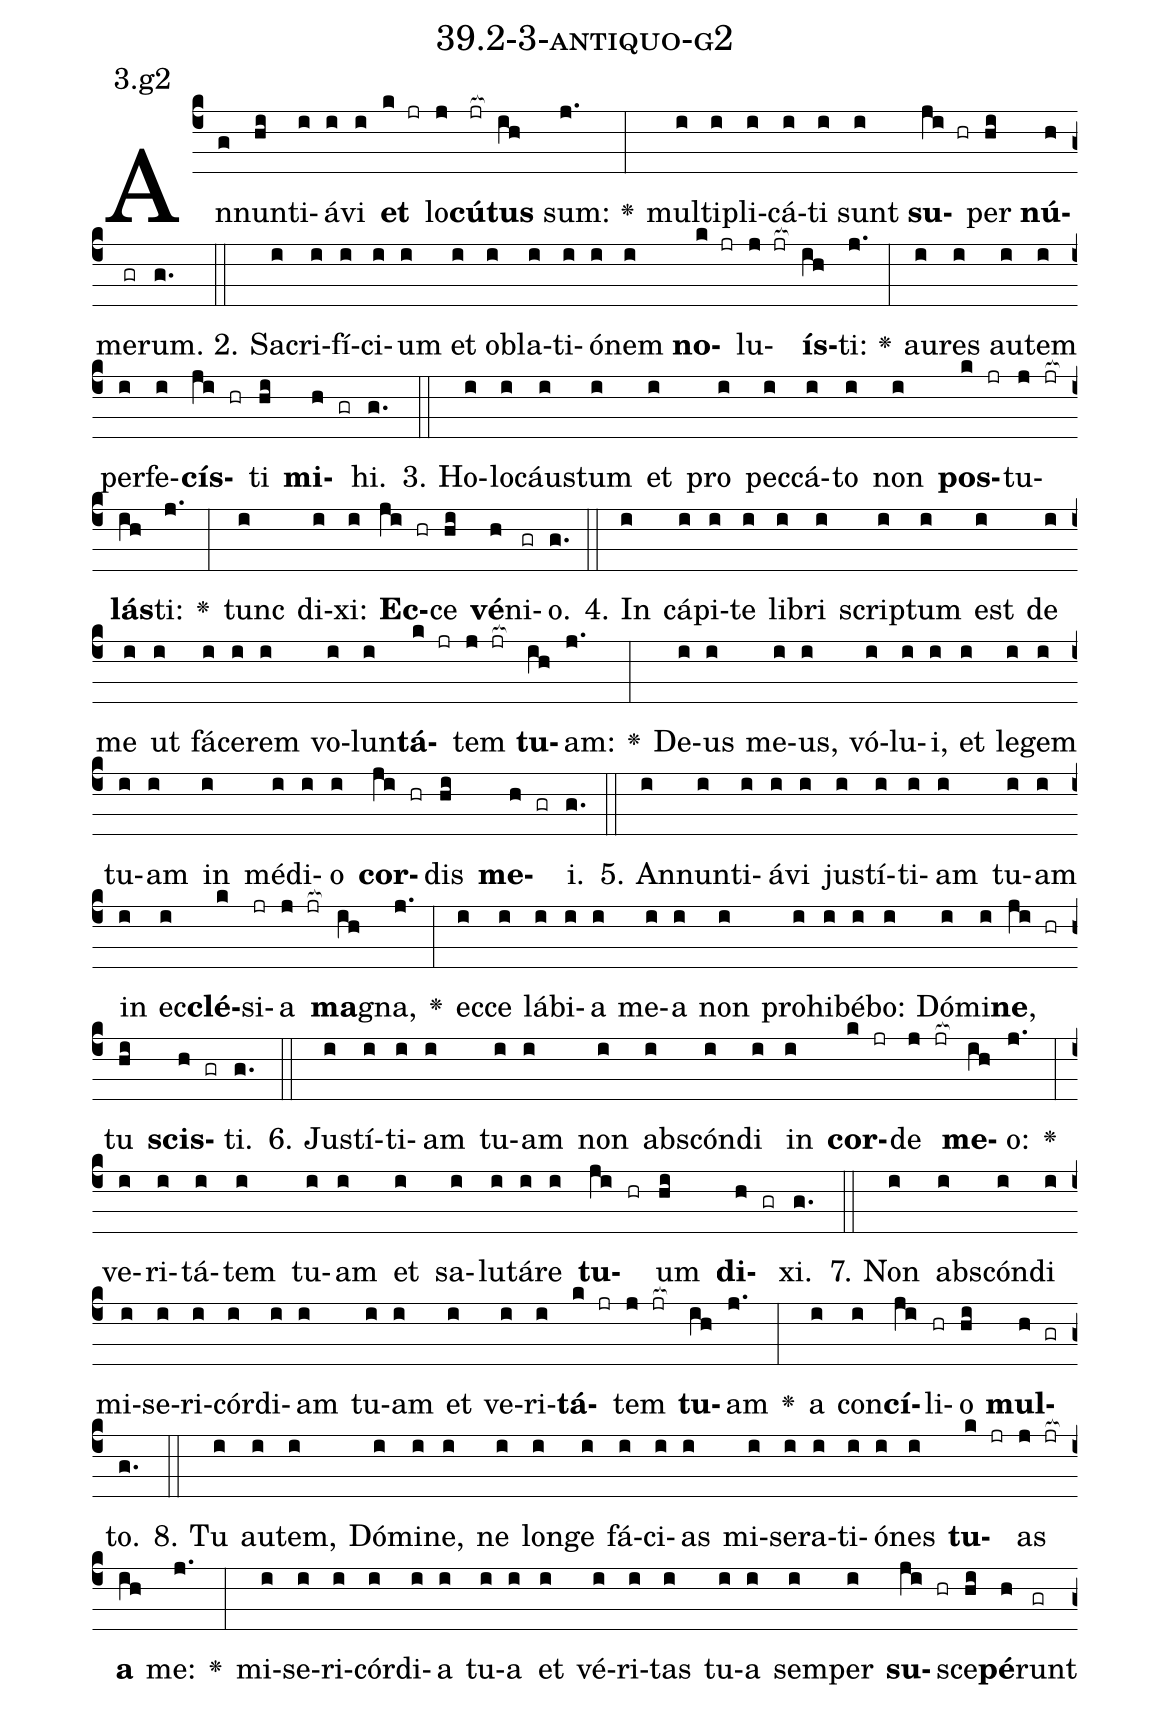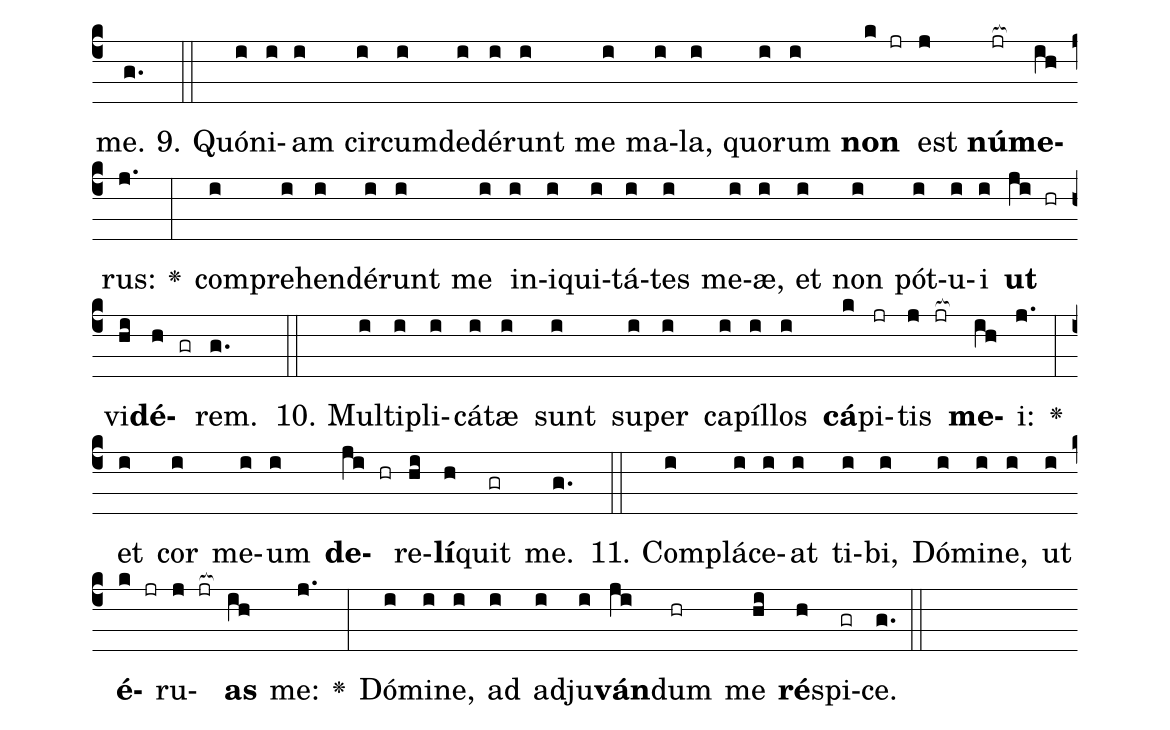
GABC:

name: 39.2-3-antiquo-g2;
annotation: 3.g2;
%%
(c4)An(g)nun(hi)ti(i)á(i)vi(i) <b>et</b>(k jr) lo(j)<b>cú</b>(jr[ocb:1{])<b>tus</b>(ih[ocb:0}]) sum:(j.) <v>\greheightstar</v>(:) mul(i)ti(i)pli(i)cá(i)ti(i) sunt(i) <b>su</b>(ji hr)per(hi) <b>nú</b>(h)me(gr)rum.(g.) (::)
2. Sa(i)cri(i)fí(i)ci(i)um(i) et(i) ob(i)la(i)ti(i)ó(i)nem(i) <b>no</b>(k jr)lu(j jr[ocb:1{])<b>ís</b>(ih[ocb:0}])ti:(j.) <v>\greheightstar</v>(:) au(i)res(i) au(i)tem(i) per(i)fe(i)<b>cís</b>(ji hr)ti(hi) <b>mi</b>(h gr)hi.(g.) (::)
3. Ho(i)lo(i)cáus(i)tum(i) et(i) pro(i) pec(i)cá(i)to(i) non(i) <b>pos</b>(k jr)tu(j jr[ocb:1{])<b>lás</b>(ih[ocb:0}])ti:(j.) <v>\greheightstar</v>(:) tunc(i) di(i)xi:(i) <b>Ec</b>(ji hr)ce(hi) <b>vé</b>(h)ni(gr)o.(g.) (::)
4. In(i) cá(i)pi(i)te(i) li(i)bri(i) scrip(i)tum(i) est(i) de(i) me(i) ut(i) fá(i)ce(i)rem(i) vo(i)lun(i)<b>tá</b>(k jr)tem(j jr[ocb:1{]) <b>tu</b>(ih[ocb:0}])am:(j.) <v>\greheightstar</v>(:) De(i)us(i) me(i)us,(i) vó(i)lu(i)i,(i) et(i) le(i)gem(i) tu(i)am(i) in(i) mé(i)di(i)o(i) <b>cor</b>(ji hr)dis(hi) <b>me</b>(h gr)i.(g.) (::)
5. An(i)nun(i)ti(i)á(i)vi(i) jus(i)tí(i)ti(i)am(i) tu(i)am(i) in(i) ec(i)<b>clé</b>(k)si(jr)a(j jr[ocb:1{]) <b>ma</b>(ih[ocb:0}])gna,(j.) <v>\greheightstar</v>(:) ec(i)ce(i) lá(i)bi(i)a(i) me(i)a(i) non(i) pro(i)hi(i)bé(i)bo:(i) Dó(i)mi(i)<b>ne</b>,(ji hr) tu(hi) <b>scis</b>(h gr)ti.(g.) (::)
6. Jus(i)tí(i)ti(i)am(i) tu(i)am(i) non(i) abs(i)cón(i)di(i) in(i) <b>cor</b>(k jr)de(j jr[ocb:1{]) <b>me</b>(ih[ocb:0}])o:(j.) <v>\greheightstar</v>(:) ve(i)ri(i)tá(i)tem(i) tu(i)am(i) et(i) sa(i)lu(i)tá(i)re(i) <b>tu</b>(ji hr)um(hi) <b>di</b>(h gr)xi.(g.) (::)
7. Non(i) abs(i)cón(i)di(i) mi(i)se(i)ri(i)cór(i)di(i)am(i) tu(i)am(i) et(i) ve(i)ri(i)<b>tá</b>(k jr)tem(j jr[ocb:1{]) <b>tu</b>(ih[ocb:0}])am(j.) <v>\greheightstar</v>(:) a(i) con(i)<b>cí</b>(ji)li(hr)o(hi) <b>mul</b>(h gr)to.(g.) (::)
8. Tu(i) au(i)tem,(i) Dó(i)mi(i)ne,(i) ne(i) lon(i)ge(i) fá(i)ci(i)as(i) mi(i)se(i)ra(i)ti(i)ó(i)nes(i) <b>tu</b>(k jr)as(j jr[ocb:1{]) <b>a</b>(ih[ocb:0}]) me:(j.) <v>\greheightstar</v>(:) mi(i)se(i)ri(i)cór(i)di(i)a(i) tu(i)a(i) et(i) vé(i)ri(i)tas(i) tu(i)a(i) sem(i)per(i) <b>su</b>(ji hr)sce(hi)<b>pé</b>(h)runt(gr) me.(g.) (::)
9. Quón(i)i(i)am(i) cir(i)cum(i)de(i)dé(i)runt(i) me(i) ma(i)la,(i) quo(i)rum(i) <b>non</b>(k jr) est(j) <b>nú</b>(jr[ocb:1{])<b>me</b>(ih[ocb:0}])rus:(j.) <v>\greheightstar</v>(:) com(i)pre(i)hen(i)dé(i)runt(i) me(i) in(i)i(i)qui(i)tá(i)tes(i) me(i)æ,(i) et(i) non(i) pót(i)u(i)i(i) <b>ut</b>(ji hr) vi(hi)<b>dé</b>(h gr)rem.(g.) (::)
10. Mul(i)ti(i)pli(i)cá(i)tæ(i) sunt(i) su(i)per(i) ca(i)píl(i)los(i) <b>cá</b>(k)pi(jr)tis(j jr[ocb:1{]) <b>me</b>(ih[ocb:0}])i:(j.) <v>\greheightstar</v>(:) et(i) cor(i) me(i)um(i) <b>de</b>(ji hr)re(hi)<b>lí</b>(h)quit(gr) me.(g.) (::)
11. Com(i)plá(i)ce(i)at(i) ti(i)bi,(i) Dó(i)mi(i)ne,(i) ut(i) <b>é</b>(k jr)ru(j jr[ocb:1{])<b>as</b>(ih[ocb:0}]) me:(j.) <v>\greheightstar</v>(:) Dó(i)mi(i)ne,(i) ad(i) ad(i)ju(i)<b>ván</b>(ji)dum(hr) me(hi) <b>ré</b>(h)spi(gr)ce.(g.) (::)
